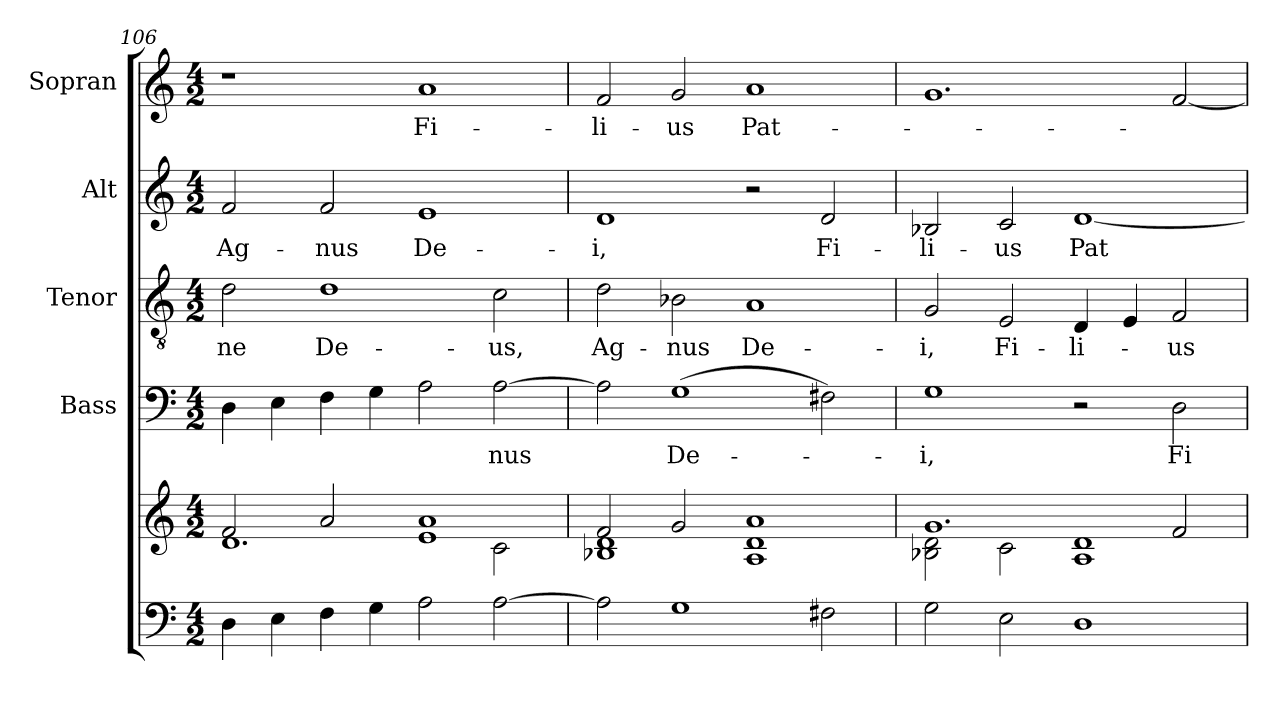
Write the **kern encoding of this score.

**kern	**kern	**kern	**text	**kern	**text	**kern	**text	**kern	**text
*part5	*part5	*part4	*part4	*part3	*part3	*part2	*part2	*part1	*part1
*staff6	*staff5	*staff4	*staff4	*staff3	*staff3	*staff2	*staff2	*staff1	*staff1
*	*	*I"Bass	*	*I"Tenor	*	*I"Alt	*	*I"Sopran	*
*	*	*I'B.	*	*I'T.	*	*I'A.	*	*I'S.	*
*clefF4	*clefG2	*clefF4	*	*clefGv2	*	*clefG2	*	*clefG2	*
*k[]	*k[]	*k[]	*	*k[]	*	*k[]	*	*k[]	*
*C:	*C:	*C:	*	*C:	*	*C:	*	*C:	*
*M4/2	*M4/2	*M4/2	*	*M4/2	*	*M4/2	*	*M4/2	*
=106	=106	=106	=106	=106	=106	=106	=106	=106	=106
*	*^	*	*	*	*	*	*	*	*
!	!	!	!	!	!	!LO:LY:b	!	!LO:LY:b	!	!
4D\	2f/	1.d	4D\	.	2d\	-ne	2f/	Ag-	1r	.
4E\	.	.	4E\	.	.	.	.	.	.	.
!	!	!	!	!	!	!LO:LY:b	!	!LO:LY:b	!	!
4F\	2a/	.	4F\	.	1d	De-	2f/	-nus	.	.
4G\	.	.	4G\	.	.	.	.	.	.	.
!	!	!	!	!	!	!	!	!LO:LY:b	!	!LO:LY:b
2A\	1e 1a	.	2A\	.	.	.	1e	De-	1a	Fi-
!	!	!	!	!LO:LY:b	!	!LO:LY:b	!	!	!	!
[2A\	.	2c\	[2A\	-nus	2c\	-us,	.	.	.	.
=107	=107	=107	=107	=107	=107	=107	=107	=107	=107	=107
!	!	!	!	!	!	!LO:LY:b	!	!LO:LY:b	!	!LO:LY:b
2A\]	2f/	1B-X 1d	2A\]	.	2d\	Ag-	1d	-i,	2f/	-li-
!	!	!	!	!LO:LY:b	!	!LO:LY:b	!	!	!	!LO:LY:b
1G	2g/	.	(>1G	De-	2B-X\	-nus	.	.	2g/	-us
!	!	!	!	!	!	!LO:LY:b	!	!	!	!LO:LY:b
.	1a	1A 1d	.	.	1A	De-	2r	.	1a	Pat-
!	!	!	!	!	!	!	!	!LO:LY:b	!	!
2F#X\	.	.	2F#X\)	.	.	.	2d/	Fi-	.	.
!!LO:LB:g=z
=108	=108	=108	=108	=108	=108	=108	=108	=108	=108	=108
!	!	!	!	!LO:LY:b	!	!LO:LY:b	!	!LO:LY:b	!	!
2G\	1.g	2B-X\ 2d\	1G	-i,	2G/	-i,	2B-X/	-li-	1.g	.
!	!	!	!	!	!	!LO:LY:b	!	!LO:LY:b	!	!
2E\	.	2c\	.	.	2E/	Fi-	2c/	-us	.	.
!	!	!	!	!	!	!LO:LY:b	!	!LO:LY:b	!	!
1D	.	1A 1d	2r	.	4D/	-li-	[1d	Pat-	.	.
.	.	.	.	.	4E/	.	.	.	.	.
!	!	!	!	!LO:LY:b	!	!LO:LY:b	!	!	!	!
.	2f/	.	2D\	Fi-	2F/	-us	.	.	[2f/	.
*	*v	*v	*	*	*	*	*	*	*	*
=	=	=	=	=	=	=	=	=	=
*-	*-	*-	*-	*-	*-	*-	*-	*-	*-
